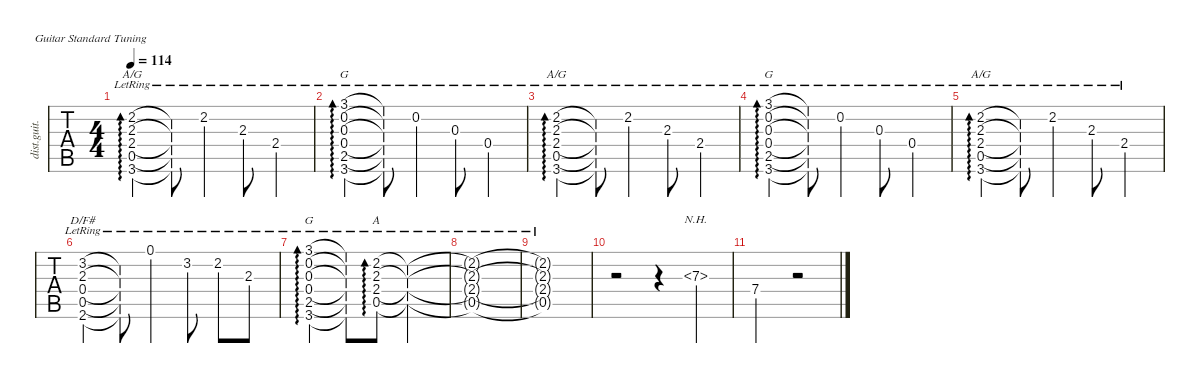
\defaultSystemsLayout 4
\hideDynamics
\bracketExtendMode nobrackets
\otherSystemsTrackNameOrientation horizontal
\track ("Distortion Guitar" "dist.guit.") {instrument distortionguitar}
\staff {tabs}
\tuning (E4 B3 G3 D3 A2 E2)
\chord ("A" 0 2 2 2 0 x) {showdiagram false showfingering false}
\chord ("G" 3 0 0 0 2 3) {showdiagram false showfingering false}
\chord ("A/G" 0 2 2 2 0 3) {showdiagram false showfingering false}
\chord ("D/F#" 2 3 2 0 0 2) {showdiagram false showfingering false barre 2}
\ts (4 4)
\tempo 114
\clef g2
\ks d
(3.6{lr acc forcenatural} 0.5{lr acc forcenatural} 2.2{lr acc #} 2.3{lr acc forcenatural} 2.4{lr acc forcenatural}).4{ad 0 ch "A/G" dy mf} (3.6{lr t acc forcenatural} 0.5{lr t acc forcenatural} 2.4{lr t acc forcenatural} 2.3{lr t acc forcenatural} 2.2{lr t acc #}).8 2.2{lr acc #}.4 2.3{lr acc forcenatural}.8 2.4{lr acc forcenatural}.4 |
(3.6{lr acc forcenatural} 2.5{lr acc forcenatural} 3.1{lr acc forcenatural} 0.2{lr acc forcenatural} 0.3{lr acc forcenatural} 0.4{lr acc forcenatural}).4{ad 0 ch "G"} (3.6{lr t acc forcenatural} 2.5{lr t acc forcenatural} 0.4{lr t acc forcenatural} 0.3{lr t acc forcenatural} 0.2{lr t acc forcenatural} 3.1{lr t acc forcenatural}).8 0.2{lr acc forcenatural}.4 0.3{lr acc forcenatural}.8 0.4{lr acc forcenatural}.4 |
(3.6{lr acc forcenatural} 0.5{lr acc forcenatural} 2.2{lr acc #} 2.3{lr acc forcenatural} 2.4{lr acc forcenatural}).4{ad 0 ch "A/G"} (3.6{lr t acc forcenatural} 0.5{lr t acc forcenatural} 2.4{lr t acc forcenatural} 2.3{lr t acc forcenatural} 2.2{lr t acc #}).8 2.2{lr acc #}.4 2.3{lr acc forcenatural}.8 2.4{lr acc forcenatural}.4 |
(3.6{lr acc forcenatural} 2.5{lr acc forcenatural} 3.1{lr acc forcenatural} 0.2{lr acc forcenatural} 0.3{lr acc forcenatural} 0.4{lr acc forcenatural}).4{ad 0 ch "G"} (3.6{lr t acc forcenatural} 2.5{lr t acc forcenatural} 0.4{lr t acc forcenatural} 0.3{lr t acc forcenatural} 0.2{lr t acc forcenatural} 3.1{lr t acc forcenatural}).8 0.2{lr acc forcenatural}.4 0.3{lr acc forcenatural}.8 0.4{lr acc forcenatural}.4 |
(3.6{lr acc forcenatural} 0.5{lr acc forcenatural} 2.2{lr acc #} 2.3{lr acc forcenatural} 2.4{lr acc forcenatural}).4{ad 0 ch "A/G"} (3.6{lr t acc forcenatural} 0.5{lr t acc forcenatural} 2.4{lr t acc forcenatural} 2.3{lr t acc forcenatural} 2.2{lr t acc #}).8 2.2{lr acc #}.4 2.3{lr acc forcenatural}.8 2.4{lr acc forcenatural}.4 |
(2.6{lr acc #} 3.2{lr acc forcenatural} 2.3{lr acc forcenatural} 0.4{lr acc forcenatural} 0.5{lr acc forcenatural}).4{ch "D/F#"} (3.2{lr t acc forcenatural} 2.3{lr t acc forcenatural} 0.4{lr t acc forcenatural} 0.5{lr t acc forcenatural} 2.6{lr t acc #}).8 0.1{lr acc forcenatural}.4 3.2{lr acc forcenatural}.8 2.2{lr acc #}.8 2.3{lr acc forcenatural}.8 |
(3.6{lr acc forcenatural} 2.5{lr acc forcenatural} 3.1{lr acc forcenatural} 0.2{lr acc forcenatural} 0.3{lr acc forcenatural} 0.4{lr acc forcenatural}).4{ad 0 ch "G"} (3.6{lr t acc forcenatural} 2.5{lr t acc forcenatural} 0.4{lr t acc forcenatural} 0.3{lr t acc forcenatural} 0.2{lr t acc forcenatural} 3.1{lr t acc forcenatural}).8 (0.5{lr acc forcenatural} 2.2{lr acc #} 2.3{lr acc forcenatural} 2.4{lr acc forcenatural}).8{ad 0 ch "A"} (0.5{lr t acc forcenatural} 2.2{lr t acc #} 2.3{lr t acc forcenatural} 2.4{lr t acc forcenatural}).2 |
(0.5{lr t acc forcenatural} 2.2{lr t acc #} 2.3{lr t acc forcenatural} 2.4{lr t acc forcenatural}).1 |
(0.5{t acc forcenatural} 2.2{t acc #} 2.3{t acc forcenatural} 2.4{lr t acc forcenatural}).1 |
r.2 r.4 7.3{nh acc forcenatural}.4 |
7.4{acc forcenatural}.2 r.2
